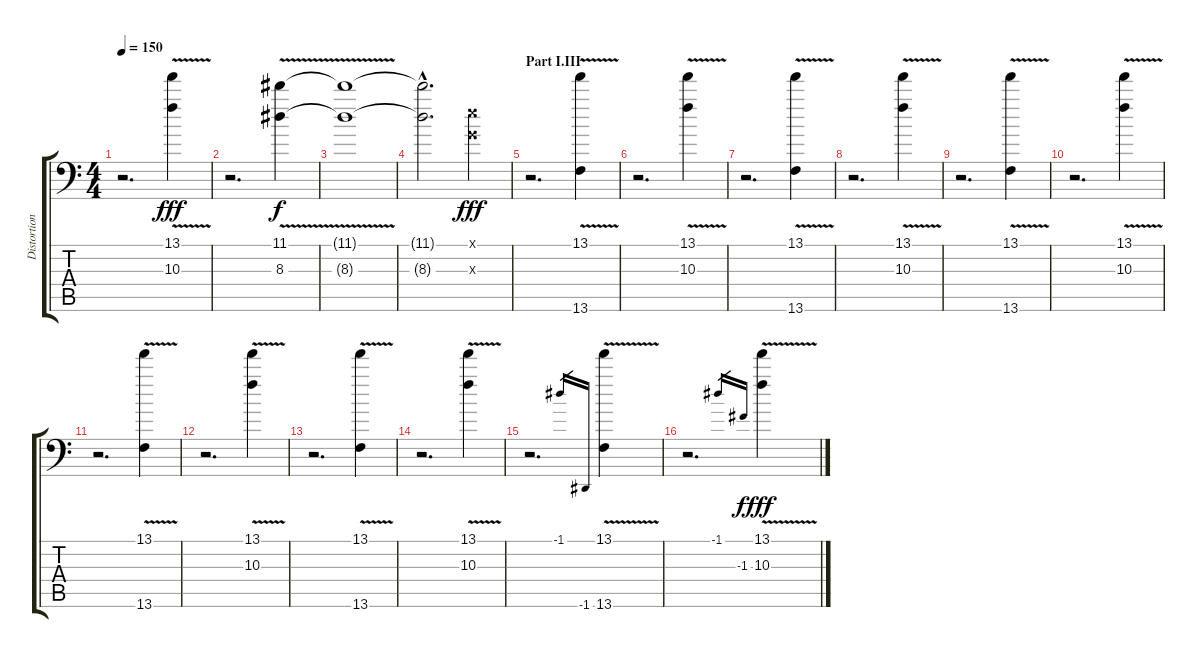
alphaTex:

\track ("Distortion" "Distortion") {instrument distortionguitar}
\staff {score tabs}
\tuning (E4 B3 G3 D2 A1 E1) {hide}
\ts (4 4)
\tempo 150
\clef f4
\ks c
r.2{d dy f} (13.1{v} 10.3).4{dy fff} |
r.2{d} (11.1{v} 8.3).4{dy f} |
(11.1{t} 8.3{t}).1 |
(11.1{hac t} 8.3{hac t}).2{d} (0.1{x} 0.3{x}).4{dy fff} |
\section ("" "Part I.III")
r.2{d} (13.1{v} 13.6).4 |
r.2{d} (13.1{v} 10.3).4 |
r.2{d} (13.1{v} 13.6).4 |
r.2{d} (13.1{v} 10.3).4 |
r.2{d} (13.1{v} 13.6).4 |
r.2{d} (13.1{v} 10.3).4 |
r.2{d} (13.1{v} 13.6).4 |
r.2{d} (13.1{v} 10.3).4 |
r.2{d} (13.1{v} 13.6).4 |
r.2{d} (13.1{v} 10.3).4 |
r.2{d} -1.1.16{gr} -1.6.16{gr} (13.1{v} 13.6).4 |
r.2{d} -1.1.16{gr} -1.3.16{gr dy f} (13.1{v} 10.3).4{dy fff}
